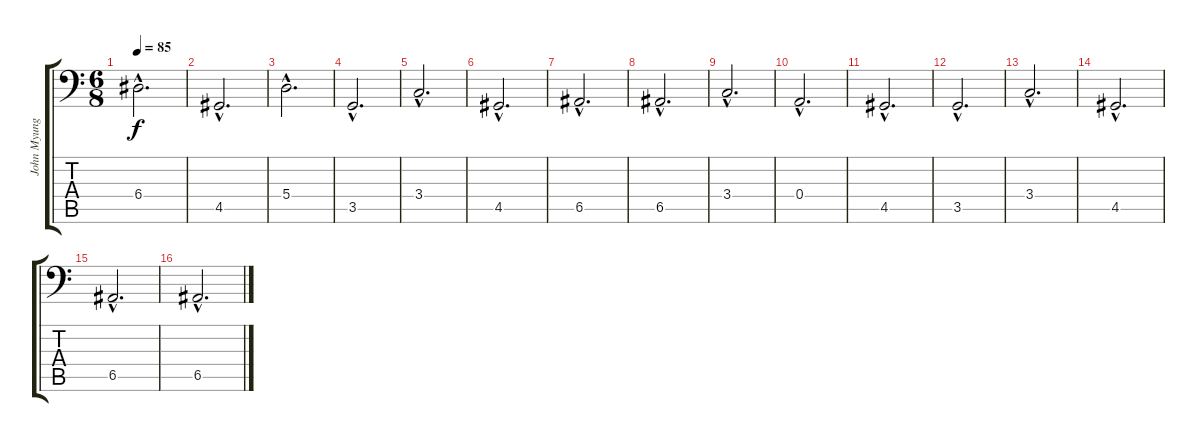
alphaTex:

\track ("John Myung" "John Myung") {instrument electricbassfinger}
\staff {score tabs}
\tuning (C3 G2 D2 A1 E1 B0) {hide}
\ts (6 8)
\tempo 85
\clef f4
\ks c
6.4{hac}.2{d dy f} |
4.5{hac}.2{d} |
5.4{hac}.2{d} |
3.5{hac}.2{d} |
3.4{hac}.2{d} |
4.5{hac}.2{d} |
6.5{hac}.2{d} |
6.5{hac}.2{d} |
3.4{hac}.2{d} |
0.4{hac}.2{d} |
4.5{hac}.2{d} |
3.5{hac}.2{d} |
3.4{hac}.2{d} |
4.5{hac}.2{d} |
6.5{hac}.2{d} |
6.5{hac}.2{d}
